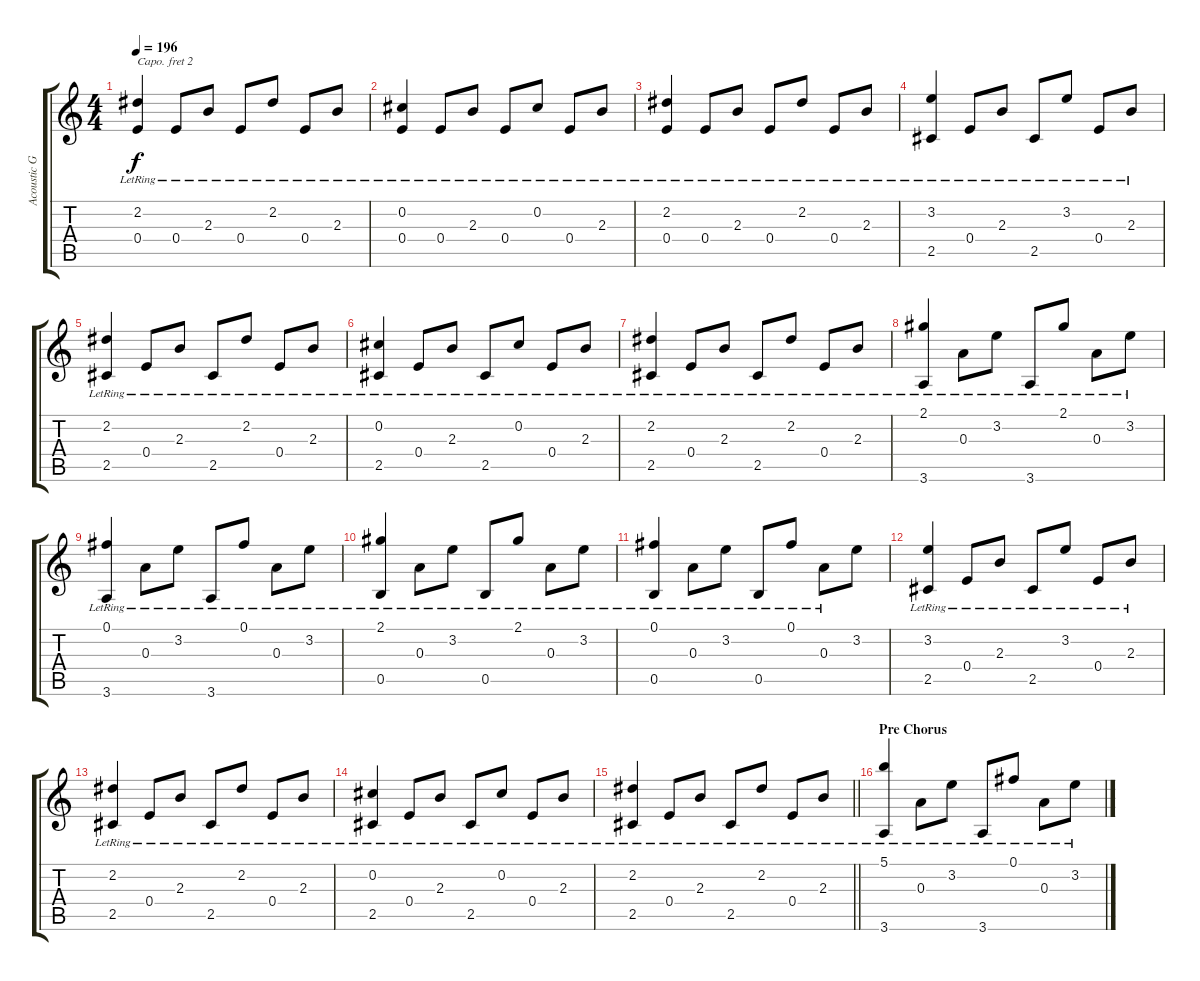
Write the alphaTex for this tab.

\track ("Acoustic Guitar  1" "Acoustic G") {instrument acousticguitarsteel}
\staff {score tabs}
\capo 2
\tuning (E4 B3 G3 D3 A2 E2) {hide}
\ts (4 4)
\tempo 196
\clef g2
\ks c
(2.2{lr} 0.4{lr}).4{dy f} 0.4{lr}.8 2.3{lr}.8 0.4{lr}.8 2.2{lr}.8 0.4{lr}.8 2.3{lr}.8 |
(0.2{lr} 0.4{lr}).4 0.4{lr}.8 2.3{lr}.8 0.4{lr}.8 0.2{lr}.8 0.4{lr}.8 2.3{lr}.8 |
(2.2{lr} 0.4{lr}).4 0.4{lr}.8 2.3{lr}.8 0.4{lr}.8 2.2{lr}.8 0.4{lr}.8 2.3{lr}.8 |
(3.2{lr} 2.5{lr}).4 0.4{lr}.8 2.3{lr}.8 2.5{lr}.8 3.2{lr}.8 0.4{lr}.8 2.3{lr}.8 |
(2.2{lr} 2.5{lr}).4 0.4{lr}.8 2.3{lr}.8 2.5{lr}.8 2.2{lr}.8 0.4{lr}.8 2.3{lr}.8 |
(0.2{lr} 2.5{lr}).4 0.4{lr}.8 2.3{lr}.8 2.5{lr}.8 0.2{lr}.8 0.4{lr}.8 2.3{lr}.8 |
(2.2{lr} 2.5{lr}).4 0.4{lr}.8 2.3{lr}.8 2.5{lr}.8 2.2{lr}.8 0.4{lr}.8 2.3{lr}.8 |
(2.1{lr} 3.6{lr}).4 0.3{lr}.8 3.2{lr}.8 3.6{lr}.8 2.1{lr}.8 0.3{lr}.8 3.2{lr}.8 |
(0.1{lr} 3.6{lr}).4 0.3{lr}.8 3.2{lr}.8 3.6{lr}.8 0.1{lr}.8 0.3{lr}.8 3.2{lr}.8 |
(2.1{lr} 0.5{lr}).4 0.3{lr}.8 3.2{lr}.8 0.5{lr}.8 2.1{lr}.8 0.3{lr}.8 3.2{lr}.8 |
(0.1{lr} 0.5{lr}).4 0.3{lr}.8 3.2{lr}.8 0.5{lr}.8 0.1{lr}.8 0.3{lr}.8 3.2.8 |
(3.2{lr} 2.5{lr}).4 0.4{lr}.8 2.3{lr}.8 2.5{lr}.8 3.2{lr}.8 0.4{lr}.8 2.3{lr}.8 |
(2.2{lr} 2.5{lr}).4 0.4{lr}.8 2.3{lr}.8 2.5{lr}.8 2.2{lr}.8 0.4{lr}.8 2.3{lr}.8 |
(0.2{lr} 2.5{lr}).4 0.4{lr}.8 2.3{lr}.8 2.5{lr}.8 0.2{lr}.8 0.4{lr}.8 2.3{lr}.8 |
\barLineRight lightlight
(2.2{lr} 2.5{lr}).4 0.4{lr}.8 2.3{lr}.8 2.5{lr}.8 2.2{lr}.8 0.4{lr}.8 2.3{lr}.8 |
\section ("" "Pre Chorus")
(5.1{lr} 3.6{lr}).4 0.3{lr}.8 3.2{lr}.8 3.6{lr}.8 0.1{lr}.8 0.3{lr}.8 3.2{lr}.8
